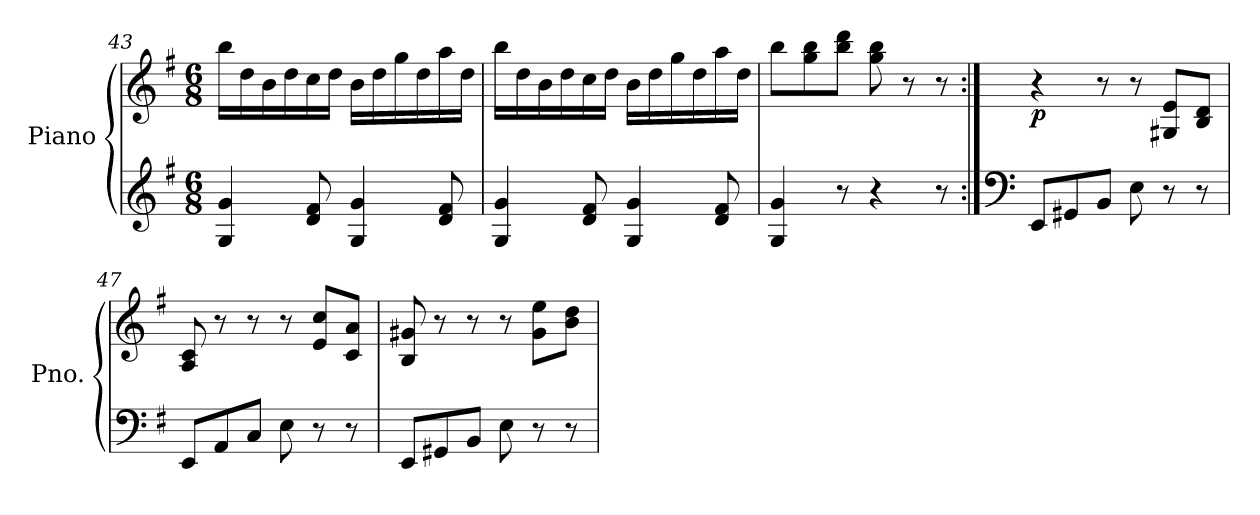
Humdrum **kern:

**kern	**kern	**dynam
*part1	*part1	*part1
*staff2	*staff1	*staff1/2
*I"Piano	*	*
*I'Pno.	*	*
*clefG2	*clefG2	*
*k[f#]	*k[f#]	*
*M6/8	*M6/8	*
=43	=43	=43
4G/ 4g/	16bb\LL	.
.	16dd\	.
.	16b\	.
.	16dd\	.
8d/ 8f#/	16cc\	.
.	16dd\JJ	.
4G/ 4g/	16b\LL	.
.	16dd\	.
.	16gg\	.
.	16dd\	.
8d/ 8f#/	16aa\	.
.	16dd\JJ	.
=44	=44	=44
4G/ 4g/	16bb\LL	.
.	16dd\	.
.	16b\	.
.	16dd\	.
8d/ 8f#/	16cc\	.
.	16dd\JJ	.
4G/ 4g/	16b\LL	.
.	16dd\	.
.	16gg\	.
.	16dd\	.
8d/ 8f#/	16aa\	.
.	16dd\JJ	.
=45	=45	=45
4G/ 4g/	8bb\L	.
.	8gg\ 8bb\	.
8r	8bb\ 8ddd\J	.
4r	8gg\ 8bb\	.
.	8r	.
8r	8r	.
!!LO:LB:g=z
=46:|!	=46:|!	=46:|!
*clefF4	*	*
!	!	!LO:DY:b
8EE/L	4r	p
8GG#X/	.	.
8BB/J	8r	.
8E\	8r	.
8r	8G#X/ 8e/L	.
8r	8B/ 8d/J	.
=47	=47	=47
8EE/L	8A/ 8c/	.
8AA/	8r	.
8C/J	8r	.
8E\	8r	.
8r	8e/ 8cc/L	.
8r	8c/ 8a/J	.
=48	=48	=48
8EE/L	8B/ 8g#X/	.
8GG#X/	8r	.
8BB/J	8r	.
8E\	8r	.
8r	8g#\ 8ee\L	.
8r	8b\ 8dd\J	.
=	=	=
*-	*-	*-
